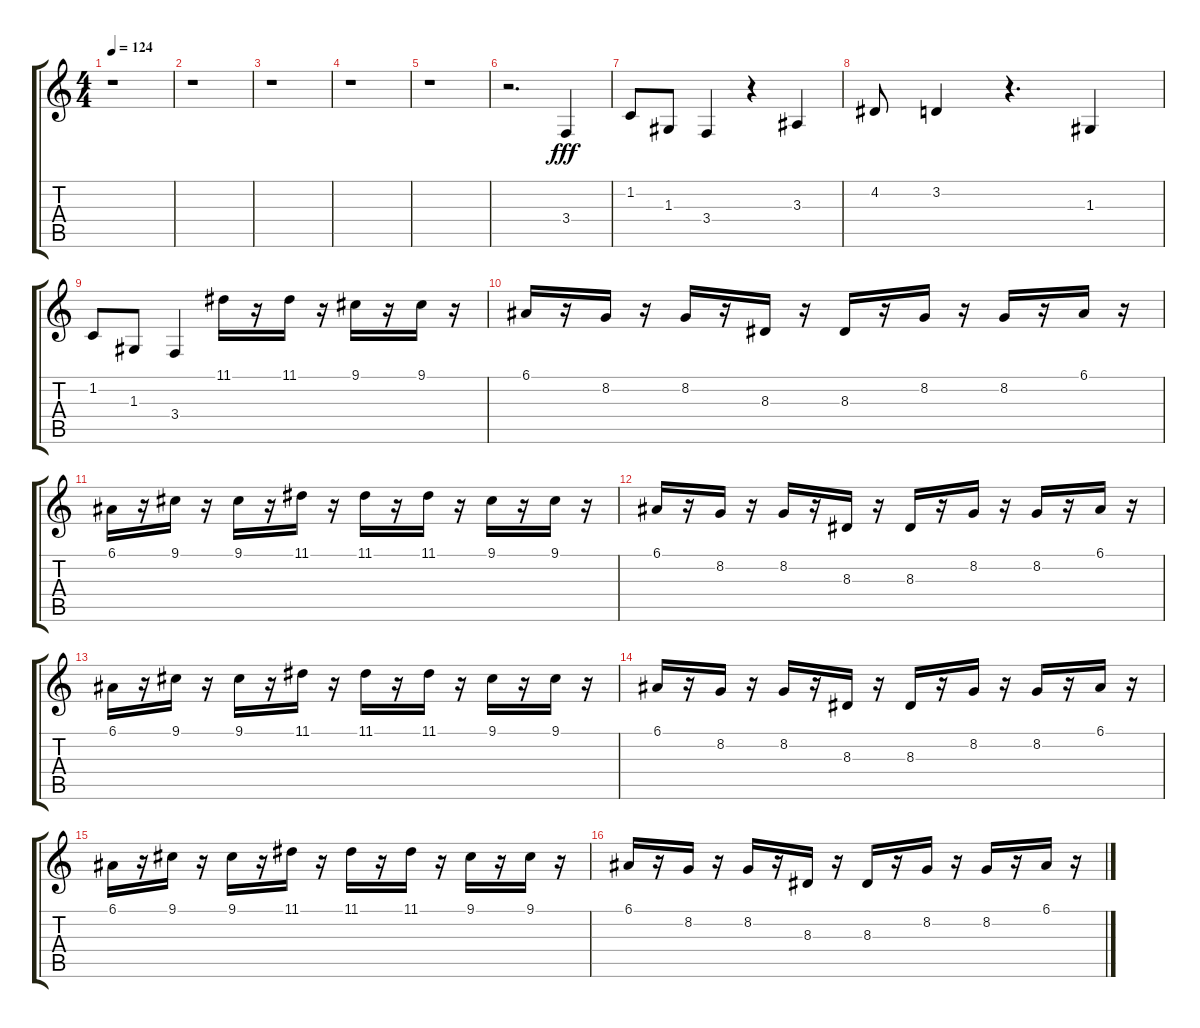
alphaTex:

\track "" {instrument pad8sweep}
\staff {score tabs}
\tuning (E4 B3 G3 D3 A2 E2) {hide}
\ts (4 4)
\tempo 124
\clef g2
\ks c
r.1{dy fff} |
r.1 |
r.1 |
r.1 |
r.1 |
r.2{d} 3.4.4{volume 13 balance 0 instrument acousticguitarsteel} |
1.2.8 1.3.8 3.4.4 r.4 3.3.4 |
4.2.8 3.2.4 r.4{d} 1.3.4 |
1.2.8 1.3.8 3.4.4 11.1.16{volume 0 balance 16 instrument lead1square} r.16 11.1.16 r.16 9.1.16 r.16 9.1.16 r.16 |
6.1.16 r.16 8.2.16 r.16 8.2.16 r.16 8.3.16 r.16 8.3.16 r.16 8.2.16 r.16 8.2.16 r.16 6.1.16 r.16 |
6.1.16 r.16 9.1.16 r.16 9.1.16 r.16 11.1.16 r.16 11.1.16 r.16 11.1.16 r.16 9.1.16 r.16 9.1.16 r.16 |
6.1.16 r.16 8.2.16 r.16 8.2.16 r.16 8.3.16 r.16 8.3.16{volume 0} r.16 8.2.16{volume 0} r.16 8.2.16{volume 1} r.16 6.1.16{volume 1} r.16 |
6.1.16{volume 2} r.16 9.1.16{volume 2} r.16 9.1.16{volume 2} r.16 11.1.16{volume 3} r.16 11.1.16{volume 3} r.16 11.1.16{volume 4} r.16 9.1.16{volume 4} r.16 9.1.16{volume 4} r.16 |
6.1.16{volume 5} r.16 8.2.16{volume 5} r.16 8.2.16{volume 6} r.16 8.3.16{volume 6} r.16 8.3.16{volume 6} r.16 8.2.16{volume 7} r.16 8.2.16{volume 7} r.16 6.1.16{volume 8} r.16 |
6.1.16{volume 8} r.16 9.1.16{volume 8} r.16 9.1.16{volume 9} r.16 11.1.16{volume 9} r.16 11.1.16{volume 9} r.16 11.1.16{volume 10} r.16 9.1.16{volume 10} r.16 9.1.16{volume 11} r.16 |
6.1.16{volume 11} r.16 8.2.16{volume 11} r.16 8.2.16{volume 12} r.16 8.3.16{volume 12} r.16 8.3.16{volume 12} r.16 8.2.16 r.16 8.2.16 r.16 6.1.16 r.16
